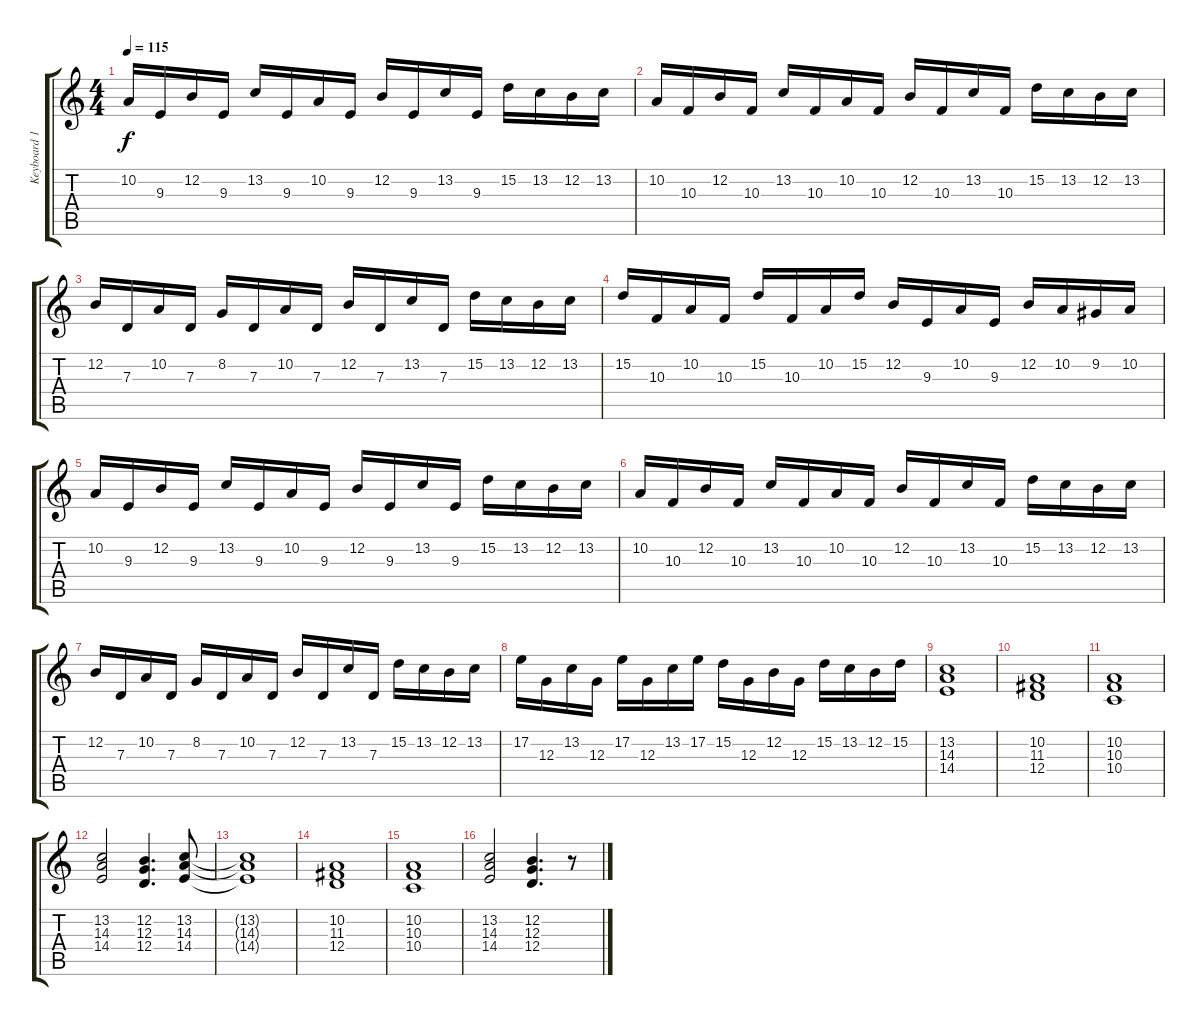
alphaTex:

\track ("Keyboard 1." "Keyboard 1") {instrument stringensemble1}
\staff {score tabs}
\tuning (E4 B3 G3 D3 A2 E2) {hide}
\ts (4 4)
\tempo 115
\clef g2
\ks c
10.2.16{dy f} 9.3.16 12.2.16 9.3.16 13.2.16 9.3.16 10.2.16 9.3.16 12.2.16 9.3.16 13.2.16 9.3.16 15.2.16 13.2.16 12.2.16 13.2.16 |
10.2.16 10.3.16 12.2.16 10.3.16 13.2.16 10.3.16 10.2.16 10.3.16 12.2.16 10.3.16 13.2.16 10.3.16 15.2.16 13.2.16 12.2.16 13.2.16 |
12.2.16 7.3.16 10.2.16 7.3.16 8.2.16 7.3.16 10.2.16 7.3.16 12.2.16 7.3.16 13.2.16 7.3.16 15.2.16 13.2.16 12.2.16 13.2.16 |
15.2.16 10.3.16 10.2.16 10.3.16 15.2.16 10.3.16 10.2.16 15.2.16 12.2.16 9.3.16 10.2.16 9.3.16 12.2.16 10.2.16 9.2.16 10.2.16 |
10.2.16 9.3.16 12.2.16 9.3.16 13.2.16 9.3.16 10.2.16 9.3.16 12.2.16 9.3.16 13.2.16 9.3.16 15.2.16 13.2.16 12.2.16 13.2.16 |
10.2.16 10.3.16 12.2.16 10.3.16 13.2.16 10.3.16 10.2.16 10.3.16 12.2.16 10.3.16 13.2.16 10.3.16 15.2.16 13.2.16 12.2.16 13.2.16 |
12.2.16 7.3.16 10.2.16 7.3.16 8.2.16 7.3.16 10.2.16 7.3.16 12.2.16 7.3.16 13.2.16 7.3.16 15.2.16 13.2.16 12.2.16 13.2.16 |
17.2.16 12.3.16 13.2.16 12.3.16 17.2.16 12.3.16 13.2.16 17.2.16 15.2.16 12.3.16 12.2.16 12.3.16 15.2.16 13.2.16 12.2.16 15.2.16 |
(13.2 14.3 14.4).1 |
(10.2 11.3 12.4).1 |
(10.2 10.3 10.4).1 |
(13.2 14.3 14.4).2 (12.2 12.3 12.4).4{d} (13.2 14.3 14.4).8 |
(13.2{t} 14.3{t} 14.4{t}).1 |
(10.2 11.3 12.4).1 |
(10.2 10.3 10.4).1 |
(13.2 14.3 14.4).2 (12.2 12.3 12.4).4{d} r.8
